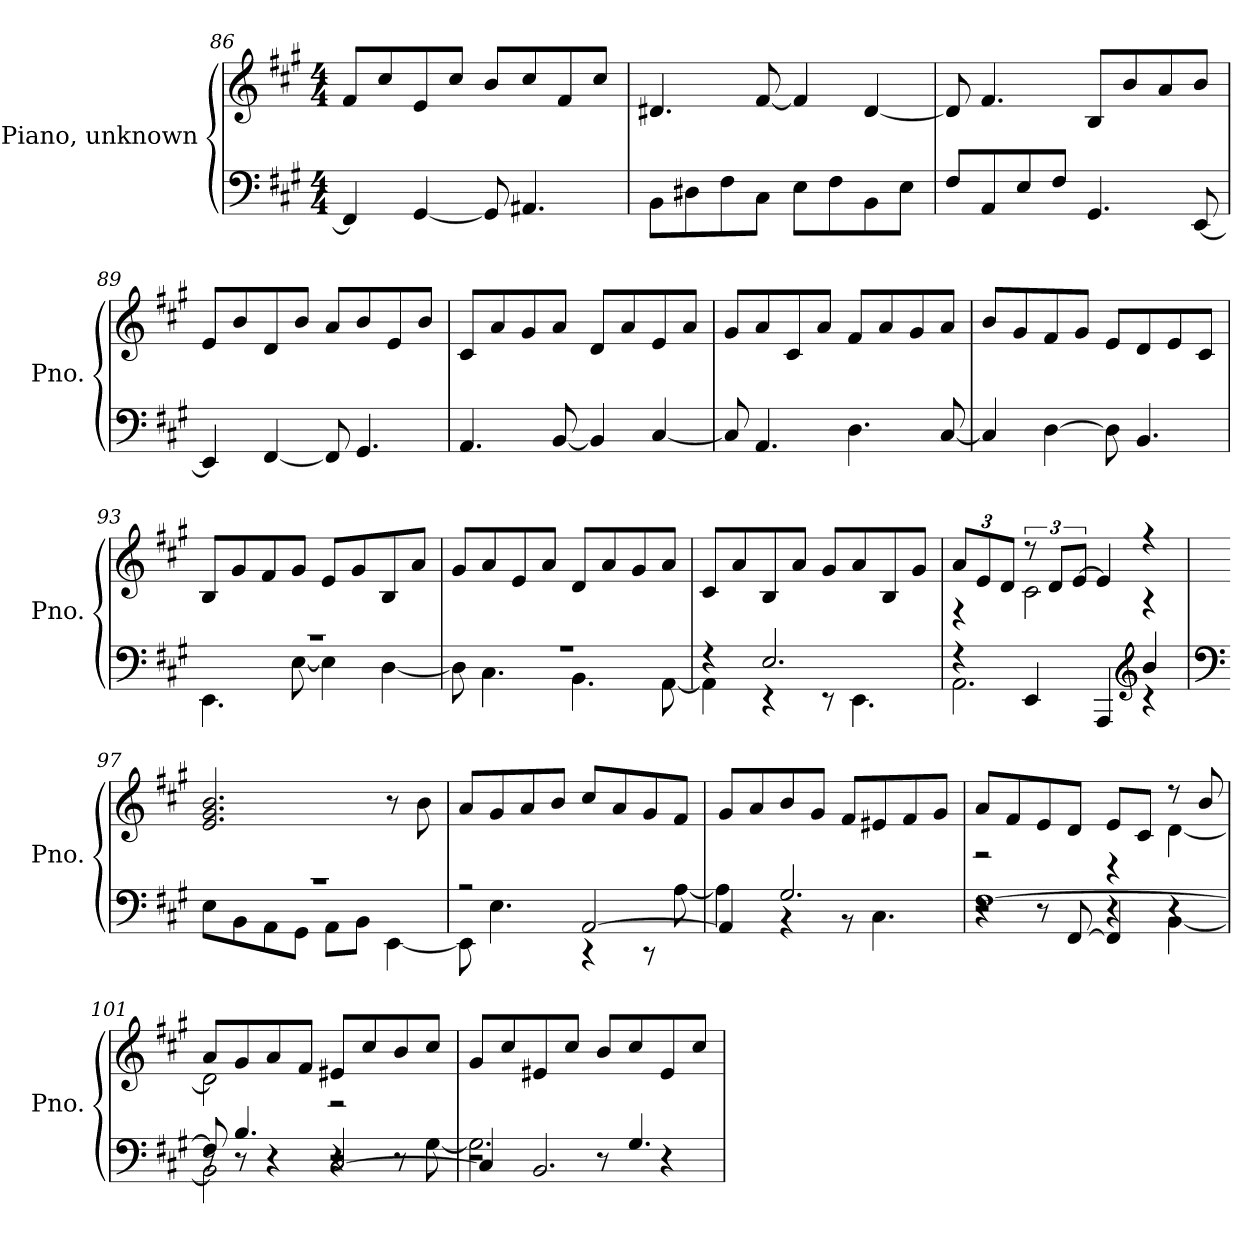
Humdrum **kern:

**kern	**kern
*part1	*part1
*staff2	*staff1
*I"Piano, unknown	*
*I'Pno.	*
*clefF4	*clefG2
*k[f#c#g#]	*k[f#c#g#]
*M4/4	*M4/4
=86	=86
4FF#/]	8f#/L
.	8cc#/
[4GG#/	8e/
.	8cc#/J
8GG#/]	8b/L
4.AA#X/	8cc#/
.	8f#/
.	8cc#/J
=87	=87
8BB\L	4.d#X/
8D#X\	.
8F#\	.
8C#\J	[8f#/
8E\L	4f#/]
8F#\	.
8BB\	[4d#/
8E\J	.
!!LO:PB:g=z
=88	=88
8F#/L	8d#/]
8AA/	4.f#/
8E/	.
8F#/J	.
4.GG#/	8B/L
.	8b/
.	8a/
[8EE/	8b/J
=89	=89
4EE/]	8e/L
.	8b/
[4FF#/	8d/
.	8b/J
8FF#/]	8a/L
4.GG#/	8b/
.	8e/
.	8b/J
=90	=90
4.AA/	8c#/L
.	8a/
.	8g#/
[8BB/	8a/J
4BB/]	8d/L
.	8a/
[4C#/	8e/
.	8a/J
=91	=91
8C#/]	8g#/L
4.AA/	8a/
.	8c#/
.	8a/J
4.D\	8f#/L
.	8a/
.	8g#/
[8C#/	8a/J
!!LO:LB:g=z
=92	=92
4C#/]	8b/L
.	8g#/
[4D\	8f#/
.	8g#/J
8D\]	8e/L
4.BB/	8d/
.	8e/
.	8c#/J
=93	=93
*^	*
1r	4.EE\	8B/L
.	.	8g#/
.	.	8f#/
.	[8E\	8g#/J
.	4E\]	8e/L
.	.	8g#/
.	[4D\	8B/
.	.	8a/J
=94	=94	=94
1r	8D\]	8g#/L
.	4.C#\	8a/
.	.	8e/
.	.	8a/J
.	4.BB\	8d/L
.	.	8a/
.	.	8g#/
.	[8AA\	8a/J
=95	=95	=95
4r	4AA\]	8c#/L
.	.	8a/
2.E/	4r	8B/
.	.	8a/J
.	8r	8g#/L
.	4.EE\	8a/
.	.	8B/
.	.	8g#/J
!!LO:LB:g=z
=96	=96	=96
*	*	*Xbrackettup
*	*	*^
4r	2.AA\	12a/L	4r
.	.	12e/	.
.	.	12d/J	.
*	*	*brackettup	*
4EE/	.	12r	2c#\
.	.	12d/L	.
.	.	[12e/J	.
4AAA/	.	4e/]	.
*clefG2	*	*	*
4b/	4r	4r	4r
*	*	*v	*v
=97	=97	=97
*clefF4	*	*
1r	8E\L	2.e/ 2.g#/ 2.b/
.	8BB\	.
.	8AA\	.
.	8GG#\J	.
.	8AA\L	.
.	8BB\J	.
.	[4EE\	8r
.	.	8b\
=98	=98	=98
2r	8EE\]	8a/L
.	4.E\	8g#/
.	.	8a/
.	.	8b/J
[2AA/	4r	8cc#/L
.	.	8a/
.	8r	8g#/
.	[8A\	8f#/J
=99	=99	=99
4AA/]	4A\]	8g#/L
.	.	8a/
2.G#/	4r	8b/
.	.	8g#/J
.	8r	8f#/L
.	4.C#\	8e#X/
.	.	8f#/
.	.	8g#/J
!!LO:LB:g=z
=100	=100	=100
*	*^	*^
4r	2r	[1F#	8a/L	2r
.	.	.	8f#/	.
8r	.	.	8e/	.
[8FF#/	.	.	8d/J	.
4FF#/]	4r	.	8e/L	4r
.	.	.	8c#/J	.
4r	[4BB\	.	8r	[4d\
.	.	.	8b/	.
=101	=101	=101	=101	=101
8r	2BB\]	8F#/]	8a/L	2d\]
4.B/	.	8r	8g#/	.
.	.	4r	8a/	.
.	.	.	8f#/J	.
2r	4r	[2C#/	8e#X/L	2r
.	.	.	8cc#/	.
.	8r	.	8b/	.
.	[8G#\	.	8cc#/J	.
*	*	*	*v	*v
=102	=102	=102	=102
2r	2.G#\]	4C#/]	8g#/L
.	.	.	8cc#/
.	.	2.BB/	8e#X/
.	.	.	8cc#/J
8r	.	.	8b/L
4.G#/	.	.	8cc#/
.	4r	.	8e#/
.	.	.	8cc#/J
*v	*v	*v	*
=	=
*-	*-
